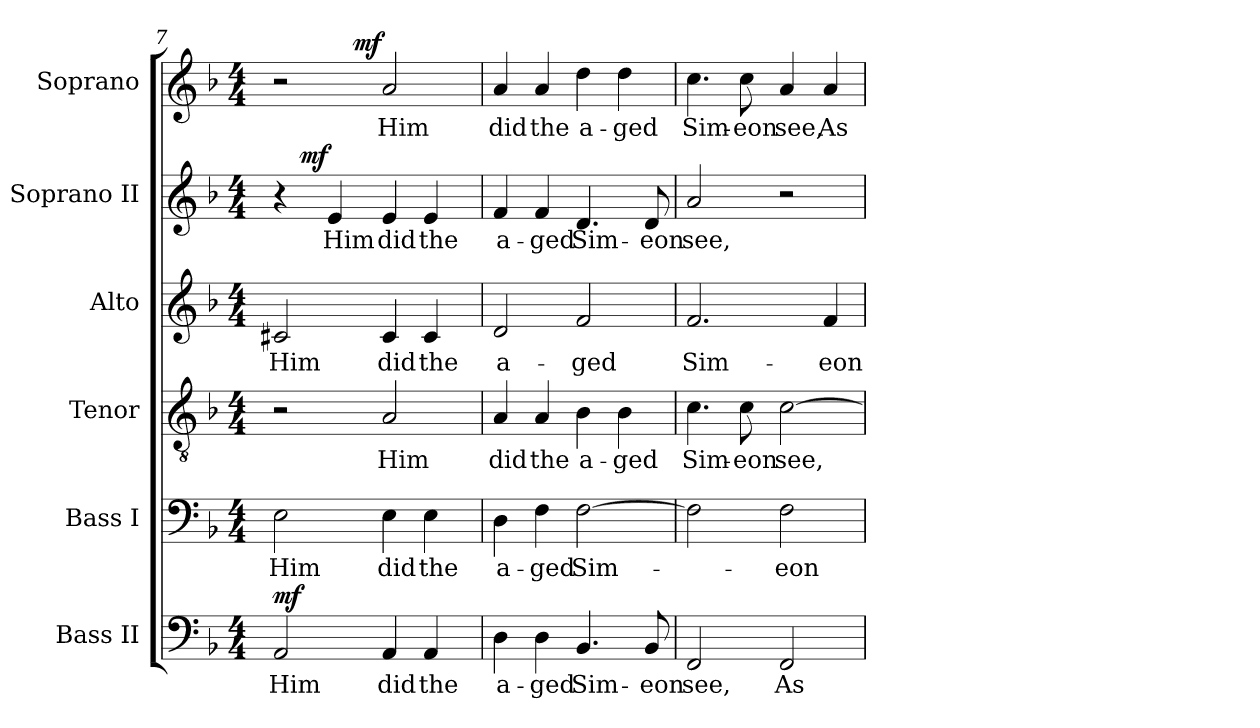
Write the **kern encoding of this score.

**kern	**text	**dynam	**kern	**text	**kern	**text	**kern	**text	**kern	**text	**dynam	**kern	**text	**dynam
*part6	*part6	*part6	*part5	*part5	*part4	*part4	*part3	*part3	*part2	*part2	*part2	*part1	*part1	*part1
*staff6	*staff6	*staff6	*staff5	*staff5	*staff4	*staff4	*staff3	*staff3	*staff2	*staff2	*staff2	*staff1	*staff1	*staff1
*I"Bass II	*	*	*I"Bass I	*	*I"Tenor	*	*I"Alto	*	*I"Soprano  II	*	*	*I"Soprano	*	*
*I'B II	*	*	*I'B I	*	*I'T	*	*I'A	*	*I'S II	*	*	*	*	*
*clefF4	*	*	*clefF4	*	*clefGv2	*	*clefG2	*	*clefG2	*	*	*clefG2	*	*
*	*	*	*	*	*ITrd7c12	*	*	*	*	*	*	*	*	*
*k[b-]	*	*	*k[b-]	*	*k[b-]	*	*k[b-]	*	*k[b-]	*	*	*k[b-]	*	*
*F:	*	*	*F:	*	*F:	*	*F:	*	*F:	*	*	*F:	*	*
*M4/4	*	*	*M4/4	*	*M4/4	*	*M4/4	*	*M4/4	*	*	*M4/4	*	*
=7	=7	=7	=7	=7	=7	=7	=7	=7	=7	=7	=7	=7	=7	=7
!	!LO:LY:b:color=#000000	!	!	!	!	!	!	!	!	!	!	!	!	!
!	!	!	!	!LO:LY:b:color=#000000	!	!	!	!	!	!	!	!	!	!
!	!	!	!	!	!	!	!	!LO:LY:b:color=#000000	!	!	!	!	!	!
*	*	*	*	*	*	*	*	*	*^	*	*	*^	*	*
2AAi/	Him	mf	2Ei\	Him	2r	.	2c#Xi/	Him	4r	8ryy	.	.	2r	4ryy	.	.
.	.	.	.	.	.	.	.	.	.	2..ryy	.	mf	.	.	.	.
!	!	!	!	!	!	!	!	!	!	!	!LO:LY:b:color=#000000	!	!	!	!	!
.	.	.	.	.	.	.	.	.	4ei/	.	Him	.	.	16...ryy	.	.
.	.	.	.	.	.	.	.	.	.	.	.	.	.	2ryy	.	mf
!	!LO:LY:b:color=#000000	!	!	!	!	!	!	!	!	!	!	!	!	!	!	!
!	!	!	!	!LO:LY:b:color=#000000	!	!	!	!	!	!	!	!	!	!	!	!
!	!	!	!	!	!	!LO:LY:b:color=#000000	!	!	!	!	!	!	!	!	!	!
!	!	!	!	!	!	!	!	!LO:LY:b:color=#000000	!	!	!	!	!	!	!	!
!	!	!	!	!	!	!	!	!	!	!	!LO:LY:b:color=#000000	!	!	!	!	!
!	!	!	!	!	!	!	!	!	!	!	!	!	!	!	!LO:LY:b:color=#000000	!
4AAi/	did	.	4Ei\	did	2AAi/	Him	4c#i/	did	4ei/	.	did	.	2ai/	.	Him	.
!	!LO:LY:b:color=#000000	!	!	!	!	!	!	!	!	!	!	!	!	!	!	!
!	!	!	!	!LO:LY:b:color=#000000	!	!	!	!	!	!	!	!	!	!	!	!
!	!	!	!	!	!	!	!	!LO:LY:b:color=#000000	!	!	!	!	!	!	!	!
!	!	!	!	!	!	!	!	!	!	!	!LO:LY:b:color=#000000	!	!	!	!	!
4AAi/	the	.	4Ei\	the	.	.	4c#i/	the	4ei/	.	the	.	.	.	.	.
.	.	.	.	.	.	.	.	.	.	.	.	.	.	8ryy	.	.
.	.	.	.	.	.	.	.	.	.	.	.	.	.	128ryy	.	.
*	*	*	*	*	*	*	*	*	*v	*v	*	*	*	*	*	*
*	*	*	*	*	*	*	*	*	*	*	*	*v	*v	*	*
!!LO:LB:g=z
=8	=8	=8	=8	=8	=8	=8	=8	=8	=8	=8	=8	=8	=8	=8
*	*	*	*	*	*	*	*	*	*^	*	*	*^	*	*
!	!LO:LY:b:color=#000000	!	!	!	!	!	!	!	!	!	!	!	!	!	!	!
*	*	*	*	*	*	*	*	*	*v	*v	*	*	*	*	*	*
*	*	*	*	*	*	*	*	*	*	*	*	*v	*v	*	*
*	*	*	*	*	*	*	*	*	*^	*	*	*^	*	*
!	!	!	!	!LO:LY:b:color=#000000	!	!	!	!	!	!	!	!	!	!	!	!
*	*	*	*	*	*	*	*	*	*v	*v	*	*	*	*	*	*
*	*	*	*	*	*	*	*	*	*	*	*	*v	*v	*	*
*	*	*	*	*	*	*	*	*	*^	*	*	*^	*	*
!	!	!	!	!	!	!LO:LY:b:color=#000000	!	!	!	!	!	!	!	!	!	!
*	*	*	*	*	*	*	*	*	*v	*v	*	*	*	*	*	*
*	*	*	*	*	*	*	*	*	*	*	*	*v	*v	*	*
*	*	*	*	*	*	*	*	*	*^	*	*	*^	*	*
!	!	!	!	!	!	!	!	!LO:LY:b:color=#000000	!	!	!	!	!	!	!	!
*	*	*	*	*	*	*	*	*	*v	*v	*	*	*	*	*	*
*	*	*	*	*	*	*	*	*	*	*	*	*v	*v	*	*
*	*	*	*	*	*	*	*	*	*^	*	*	*^	*	*
!	!	!	!	!	!	!	!	!	!	!	!LO:LY:b:color=#000000	!	!	!	!	!
*	*	*	*	*	*	*	*	*	*v	*v	*	*	*	*	*	*
*	*	*	*	*	*	*	*	*	*	*	*	*v	*v	*	*
*	*	*	*	*	*	*	*	*	*^	*	*	*^	*	*
!	!	!	!	!	!	!	!	!	!	!	!	!	!	!	!LO:LY:b:color=#000000	!
*	*	*	*	*	*	*	*	*	*v	*v	*	*	*	*	*	*
*	*	*	*	*	*	*	*	*	*	*	*	*v	*v	*	*
4Di\	a-	.	4Di\	a-	4AAi/	did	2di/	a-	4fi/	a-	.	4ai/	did	.
!	!LO:LY:b:color=#000000	!	!	!	!	!	!	!	!	!	!	!	!	!
!	!	!	!	!LO:LY:b:color=#000000	!	!	!	!	!	!	!	!	!	!
!	!	!	!	!	!	!LO:LY:b:color=#000000	!	!	!	!	!	!	!	!
!	!	!	!	!	!	!	!	!	!	!LO:LY:b:color=#000000	!	!	!	!
!	!	!	!	!	!	!	!	!	!	!	!	!	!LO:LY:b:color=#000000	!
4Di\	-ged	.	4Fi\	-ged	4AAi/	the	.	.	4fi/	-ged	.	4ai/	the	.
!	!LO:LY:b:color=#000000	!	!	!	!	!	!	!	!	!	!	!	!	!
!	!	!	!	!LO:LY:b:color=#000000	!	!	!	!	!	!	!	!	!	!
!	!	!	!	!	!	!LO:LY:b:color=#000000	!	!	!	!	!	!	!	!
!	!	!	!	!	!	!	!	!LO:LY:b:color=#000000	!	!	!	!	!	!
!	!	!	!	!	!	!	!	!	!	!LO:LY:b:color=#000000	!	!	!	!
!	!	!	!	!	!	!	!	!	!	!	!	!	!LO:LY:b:color=#000000	!
4.BB-i/	Sim-	.	[2Fi\	Sim-	4BB-i\	a-	2fi/	-ged	4.di/	Sim-	.	4ddi\	a-	.
!	!	!	!	!	!	!LO:LY:b:color=#000000	!	!	!	!	!	!	!	!
!	!	!	!	!	!	!	!	!	!	!	!	!	!LO:LY:b:color=#000000	!
.	.	.	.	.	4BB-i\	-ged	.	.	.	.	.	4ddi\	-ged	.
!	!LO:LY:b:color=#000000	!	!	!	!	!	!	!	!	!	!	!	!	!
!	!	!	!	!	!	!	!	!	!	!LO:LY:b:color=#000000	!	!	!	!
8BB-i/	-eon	.	.	.	.	.	.	.	8di/	-eon	.	.	.	.
=9	=9	=9	=9	=9	=9	=9	=9	=9	=9	=9	=9	=9	=9	=9
!	!LO:LY:b:color=#000000	!	!	!	!	!	!	!	!	!	!	!	!	!
!	!	!	!	!	!	!LO:LY:b:color=#000000	!	!	!	!	!	!	!	!
!	!	!	!	!	!	!	!	!LO:LY:b:color=#000000	!	!	!	!	!	!
!	!	!	!	!	!	!	!	!	!	!LO:LY:b:color=#000000	!	!	!	!
!	!	!	!	!	!	!	!	!	!	!	!	!	!LO:LY:b:color=#000000	!
2FFi/	see,	.	2Fi\]	.	4.Ci\	Sim-	2.fi/	Sim-	2ai/	see,	.	4.cci\	Sim-	.
!	!	!	!	!	!	!LO:LY:b:color=#000000	!	!	!	!	!	!	!	!
!	!	!	!	!	!	!	!	!	!	!	!	!	!LO:LY:b:color=#000000	!
.	.	.	.	.	8Ci\	-eon	.	.	.	.	.	8cci\	-eon	.
!	!LO:LY:b:color=#000000	!	!	!	!	!	!	!	!	!	!	!	!	!
!	!	!	!	!LO:LY:b:color=#000000	!	!	!	!	!	!	!	!	!	!
!	!	!	!	!	!	!LO:LY:b:color=#000000	!	!	!	!	!	!	!	!
!	!	!	!	!	!	!	!	!	!	!	!	!	!LO:LY:b:color=#000000	!
2FFi/	As	.	2Fi\	-eon	[2Ci\	see,	.	.	2r	.	.	4ai/	see,	.
!	!	!	!	!	!	!	!	!LO:LY:b:color=#000000	!	!	!	!	!	!
!	!	!	!	!	!	!	!	!	!	!	!	!	!LO:LY:b:color=#000000	!
.	.	.	.	.	.	.	4fi/	-eon	.	.	.	4ai/	As	.
=	=	=	=	=	=	=	=	=	=	=	=	=	=	=
*-	*-	*-	*-	*-	*-	*-	*-	*-	*-	*-	*-	*-	*-	*-
